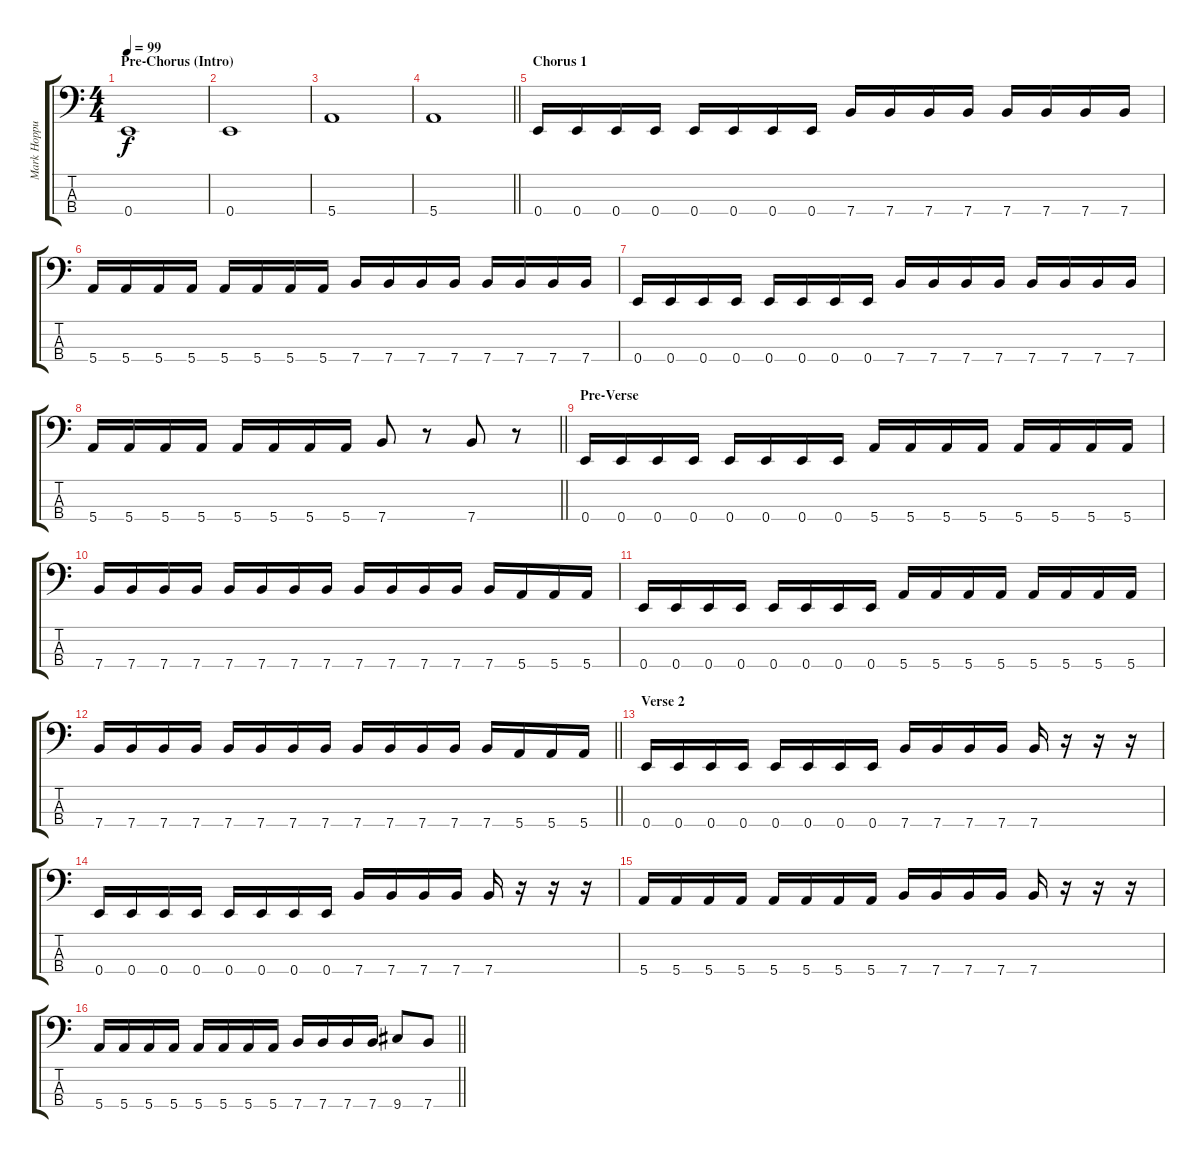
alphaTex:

\track ("Mark Hoppus" "Mark Hoppu") {instrument electricbasspick}
\staff {score tabs}
\tuning (G2 D2 A1 E1) {hide}
\ts (4 4)
\section ("" "Pre-Chorus (Intro)")
\tempo 99
\clef f4
\ks c
0.4.1{dy f} |
0.4.1 |
5.4.1 |
\barLineRight lightlight
5.4.1 |
\section ("" "Chorus 1")
0.4.16 0.4.16 0.4.16 0.4.16 0.4.16 0.4.16 0.4.16 0.4.16 7.4.16 7.4.16 7.4.16 7.4.16 7.4.16 7.4.16 7.4.16 7.4.16 |
5.4.16 5.4.16 5.4.16 5.4.16 5.4.16 5.4.16 5.4.16 5.4.16 7.4.16 7.4.16 7.4.16 7.4.16 7.4.16 7.4.16 7.4.16 7.4.16 |
0.4.16 0.4.16 0.4.16 0.4.16 0.4.16 0.4.16 0.4.16 0.4.16 7.4.16 7.4.16 7.4.16 7.4.16 7.4.16 7.4.16 7.4.16 7.4.16 |
\barLineRight lightlight
5.4.16 5.4.16 5.4.16 5.4.16 5.4.16 5.4.16 5.4.16 5.4.16 7.4.8 r.8 7.4.8 r.8 |
\section ("" "Pre-Verse")
0.4.16 0.4.16 0.4.16 0.4.16 0.4.16 0.4.16 0.4.16 0.4.16 5.4.16 5.4.16 5.4.16 5.4.16 5.4.16 5.4.16 5.4.16 5.4.16 |
7.4.16 7.4.16 7.4.16 7.4.16 7.4.16 7.4.16 7.4.16 7.4.16 7.4.16 7.4.16 7.4.16 7.4.16 7.4.16 5.4.16 5.4.16 5.4.16 |
0.4.16 0.4.16 0.4.16 0.4.16 0.4.16 0.4.16 0.4.16 0.4.16 5.4.16 5.4.16 5.4.16 5.4.16 5.4.16 5.4.16 5.4.16 5.4.16 |
\barLineRight lightlight
7.4.16 7.4.16 7.4.16 7.4.16 7.4.16 7.4.16 7.4.16 7.4.16 7.4.16 7.4.16 7.4.16 7.4.16 7.4.16 5.4.16 5.4.16 5.4.16 |
\section ("" "Verse 2")
0.4.16 0.4.16 0.4.16 0.4.16 0.4.16 0.4.16 0.4.16 0.4.16 7.4.16 7.4.16 7.4.16 7.4.16 7.4.16 r.16 r.16 r.16 |
0.4.16 0.4.16 0.4.16 0.4.16 0.4.16 0.4.16 0.4.16 0.4.16 7.4.16 7.4.16 7.4.16 7.4.16 7.4.16 r.16 r.16 r.16 |
5.4.16 5.4.16 5.4.16 5.4.16 5.4.16 5.4.16 5.4.16 5.4.16 7.4.16 7.4.16 7.4.16 7.4.16 7.4.16 r.16 r.16 r.16 |
\barLineRight lightlight
5.4.16 5.4.16 5.4.16 5.4.16 5.4.16 5.4.16 5.4.16 5.4.16 7.4.16 7.4.16 7.4.16 7.4.16 9.4.8 7.4.8
